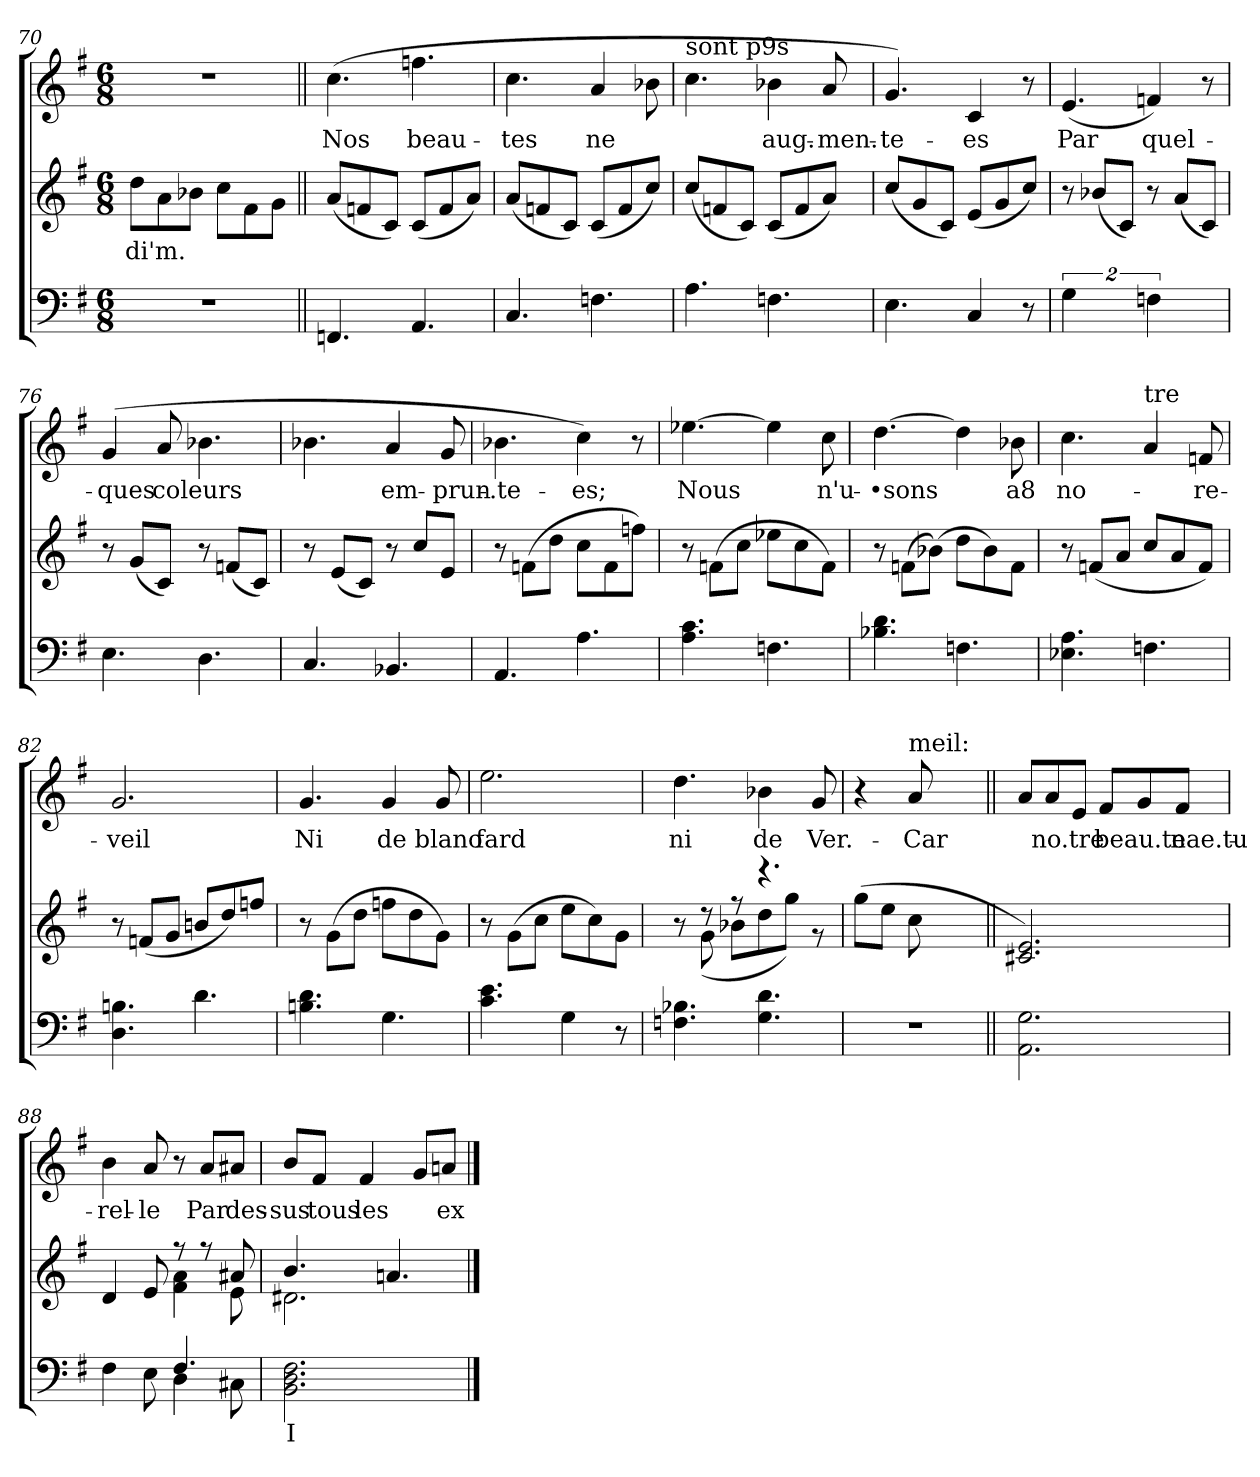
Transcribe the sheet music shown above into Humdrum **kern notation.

**kern	**text	**kern	**text	**kern	**text
*part3	*part3	*part2	*part2	*part1	*part1
*staff3	*staff3	*staff2	*staff2	*staff1	*staff1
*clefF4	*	*clefG2	*	*clefG2	*
*k[f#]	*	*k[f#]	*	*k[f#]	*
*G:	*	*G:	*	*G:	*
*M6/8	*	*M6/8	*	*M6/8	*
=70	=70	=70	=70	=70	=70
2.r	.	8dd\L	di'm.	2.r	.
.	.	8a\	.	.	.
.	.	8b-X\J	.	.	.
.	.	8cc\L	.	.	.
.	.	8f#\	.	.	.
.	.	8g\J	.	.	.
!!LO:PB:g=z
=71||	=71||	=71||	=71||	=71||	=71||
4.FF/	.	(8a/L	.	(4.cc\	Nos
.	.	8f/	.	.	.
.	.	8c/J)	.	.	.
4.AA/	.	(8c/L	.	4.ff\	beau-
.	.	8f/	.	.	.
.	.	8a/J)	.	.	.
=72	=72	=72	=72	=72	=72
4.C/	.	(8a/L	.	4.cc\	tes
.	.	8f/	.	.	.
.	.	8c/J)	.	.	.
4.F\	.	(8c/L	.	4a/	ne
.	.	8f/	.	.	.
.	.	8cc/J)	.	8b-\	.
=73	=73	=73	=73	=73	=73
!	!	!	!	!LO:TX:t=sont p9s	!
4.A\	.	(8cc/L	.	4.cc\	.
.	.	8f/	.	.	.
.	.	8c/J)	.	.	.
4.F\	.	(8c/L	.	4b-\	aug.-
.	.	8f/	.	.	.
.	.	8a/J)	.	8a/	men.-
=74	=74	=74	=74	=74	=74
4.E\	.	(8cc/L	.	4.g/)	te-
.	.	8g/	.	.	.
.	.	8c/J)	.	.	.
4C/	.	(8e/L	.	4c/	es
.	.	8g/	.	.	.
8r	.	8cc/J)	.	8r	.
=75	=75	=75	=75	=75	=75
8%3G\	.	8r	.	(4.e/	Par
.	.	(8b-/L	.	.	.
.	.	8c/J)	.	.	.
8%3F\	.	8r	.	4f/)	quel-
.	.	(8a/L	.	.	.
.	.	8c/J)	.	8r	.
!!LO:LB:g=z
=76	=76	=76	=76	=76	=76
4.E\	.	8r	.	(4g/	ques
.	.	(8g/L	.	.	.
.	.	8c/J)	.	8a/	coleurs
4.D\	.	8r	.	4.b-\	.
.	.	(8f/L	.	.	.
.	.	8c/J)	.	.	.
=77	=77	=77	=77	=77	=77
4.C/	.	8r	.	4.b-\	.
.	.	(8e/L	.	.	.
.	.	8c/J)	.	.	.
4.BB-/	.	8r	.	4a/	em-
.	.	8cc/L	.	.	.
.	.	8e/J	.	8g/	prun-
=78	=78	=78	=78	=78	=78
4.AA/	.	8r	.	4.b-\	.te-
.	.	(8f\L	.	.	.
.	.	8dd\J	.	.	.
4.A\	.	8cc\L	.	4cc\)	es;
.	.	8f\	.	.	.
.	.	8ff\J)	.	8r	.
=79	=79	=79	=79	=79	=79
4.A\ 4.c\	.	8r	.	[4.ee-X\	Nous
.	.	(8f\L	.	.	.
.	.	8cc\J	.	.	.
4.F\	.	8ee-X\L	.	4ee-\]	.
.	.	8cc\	.	.	.
.	.	8f\J)	.	8cc\	n'u-
=80	=80	=80	=80	=80	=80
4.B-\ 4.d\	.	8r	.	[4.dd\	•sons
.	.	(8f\L	.	.	.
.	.	(8b-\J)	.	.	.
4.F\	.	8dd\L	.	4dd\]	.
.	.	8b-\)	.	.	.
.	.	8f\J	.	8b-\	a8
!!LO:LB:g=z
=81	=81	=81	=81	=81	=81
4.E-X\ 4.A\	.	8r	.	4.cc\	no-
.	.	(8f/L	.	.	.
.	.	8a/J	.	.	.
!	!	!	!	!LO:TX:t=tre	!
4.F\	.	8cc/L	.	4a/	.
.	.	8a/	.	.	.
.	.	8f/J)	.	8f/	re-
=82	=82	=82	=82	=82	=82
4.D\ 4.Bn\	.	8r	.	2.g/	veil
.	.	(8f/L	.	.	.
.	.	8g/J	.	.	.
4.d\	.	8bn/L	.	.	.
.	.	8dd/)	.	.	.
.	.	8ff/J	.	.	.
=83	=83	=83	=83	=83	=83
4.Bn\ 4.d\	.	8r	.	4.g/	Ni
.	.	(8g\L	.	.	.
.	.	8dd\J	.	.	.
4.G\	.	8ff\L	.	4g/	de
.	.	8dd\	.	.	.
.	.	8g\J)	.	8g/	blano
=84	=84	=84	=84	=84	=84
4.c\ 4.e\	.	8r	.	2.ee\	fard
.	.	(8g\L	.	.	.
.	.	8cc\J	.	.	.
4G\	.	8ee\L	.	.	.
.	.	8cc\)	.	.	.
8r	.	8g\J	.	.	.
=85	=85	=85	=85	=85	=85
*	*	*^	*	*	*
4.F\ 4.B-\	.	8r	8ryy	.	4.dd\	ni
.	.	8r	(8g\	.	.	.
.	.	8r	8b-\L	.	.	.
4.G\ 4.d\	.	4.r	8dd\	.	4b-\	de
.	.	.	8gg\J)	.	.	.
.	.	.	8r	.	8g/	Ver.-
*	*	*v	*v	*	*	*
!!LO:LB:g=z
=86	=86	=86	=86	=86	=86
2.r	.	(8gg\L	.	4r	.
.	.	8ee\J	.	.	.
!	!	!	!	!LO:TX:t=meil&colon;	!
.	.	8cc\	.	8a/	Car
.	.	4.ryy	.	4.ryy	.
=87||	=87||	=87||	=87||	=87||	=87||
2.AA\ 2.G\	.	2.c#X/ 2.e/)	.	8a/L	.
.	.	.	.	8a/	no.tre
.	.	.	.	8e/J	.
.	.	.	.	8f#/L	beau.te
.	.	.	.	8g/	.
.	.	.	.	8f#/J	nae.tu-
=88	=88	=88	=88	=88	=88
*^	*	*^	*	*	*
4.ryy	4F#\	.	4d/	4.ryy	.	4b\	rel-
.	8E\	.	8e/	.	.	8a/	le
4.F#/	4D\	.	8r	4f#\ 4a\	.	8r	.
.	.	.	8r	.	.	8a/L	Par
.	8C#X\	.	8a#X/	8e\	.	8a#X/J	des-
*v	*v	*	*	*	*	*	*
=89	=89	=89	=89	=89	=89	=89
2.BB\ 2.D\ 2.F#\	I	4.b/	2.d#X\	.	8b/L	sus
.	.	.	.	.	8f#/J	tous
.	.	.	.	.	4f#/	les
.	.	4.an/	.	.	.	.
.	.	.	.	.	8g/L	.
.	.	.	.	.	8an/J	ex-
*	*	*v	*v	*	*	*
==	==	==	==	==	==
*-	*-	*-	*-	*-	*-
